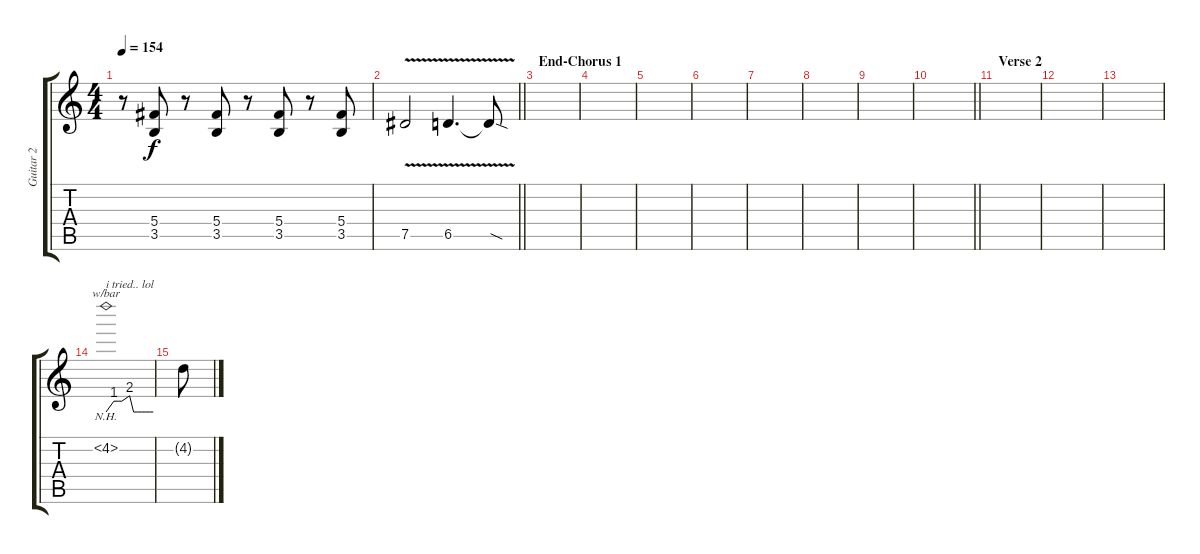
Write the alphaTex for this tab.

\track ("Guitar 2" "Guitar 2") {instrument distortionguitar}
\staff {score tabs}
\tuning (Eb4 Bb3 Gb3 Db3 Ab2 Db2) {hide}
\ts (4 4)
\tempo 154
\clef g2
\ks c
r.8{dy f} (5.4 3.5).8 r.8 (5.4 3.5).8 r.8 (5.4 3.5).8 r.8 (5.4 3.5).8 |
\barLineRight lightlight
7.5{v}.2 6.5{v}.4{d} 6.5{sod t}.8 |
\section ("" "End-Chorus 1")
|
|
|
|
|
|
|
\barLineRight lightlight
|
\section ("" "Verse 2")
|
|
|
4.2{nh}.1{tbe (custom default 0 0 10 4 16 4 20 4 30 8 35 0 40 0 45 0 50 0 55 0 60 0) txt "i tried.. lol" balance 12} |
4.2{t}.8
